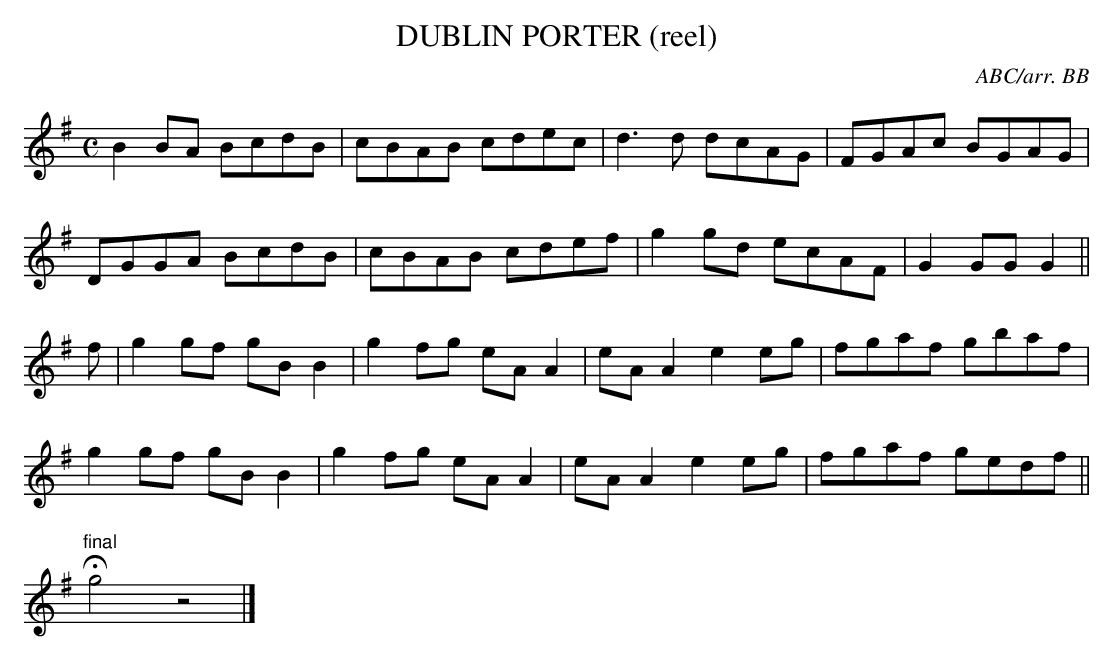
X:1
T:DUBLIN PORTER (reel)
C:ABC/arr. BB
L:1/8
M:C
K:G
B2BA BcdB|cBAB cdec|d3d dcAG|FGAc BGAG|
DGGA BcdB|cBAB cdef|g2gd ecAF|G2GG G2||
f|g2gf gBB2|g2fg eAA2|eAA2 e2eg|fgaf gbaf|
g2gf gBB2|g2fg eAA2|eAA2 e2eg|fgaf gedf||
"final"Hg4z4|]
